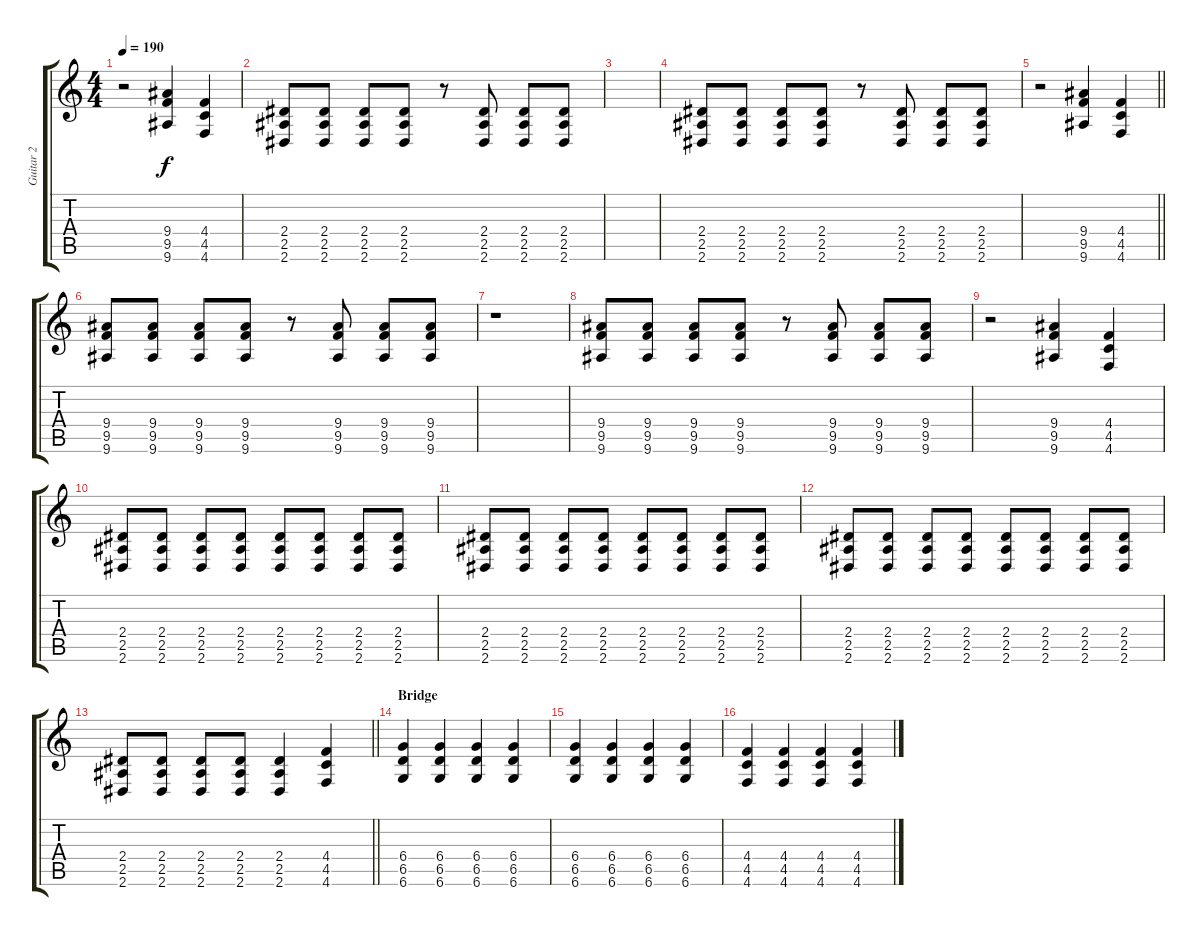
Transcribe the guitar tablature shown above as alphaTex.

\track ("Guitar 2" "Guitar 2") {instrument overdrivenguitar}
\staff {score tabs}
\tuning (Eb4 Bb3 Gb3 Db3 Ab2 Db2) {hide}
\ts (4 4)
\tempo 190
\clef g2
\ks c
r.2{dy f} (9.4 9.5 9.6).4 (4.4 4.5 4.6).4 |
(2.4 2.5 2.6).8 (2.4 2.5 2.6).8 (2.4 2.5 2.6).8 (2.4 2.5 2.6).8 r.8 (2.4 2.5 2.6).8 (2.4 2.5 2.6).8 (2.4 2.5 2.6).8 |
|
(2.4 2.5 2.6).8 (2.4 2.5 2.6).8 (2.4 2.5 2.6).8 (2.4 2.5 2.6).8 r.8 (2.4 2.5 2.6).8 (2.4 2.5 2.6).8 (2.4 2.5 2.6).8 |
\barLineRight lightlight
r.2 (9.4 9.5 9.6).4 (4.4 4.5 4.6).4 |
(9.4 9.5 9.6).8 (9.4 9.5 9.6).8 (9.4 9.5 9.6).8 (9.4 9.5 9.6).8 r.8 (9.4 9.5 9.6).8 (9.4 9.5 9.6).8 (9.4 9.5 9.6).8 |
r.1 |
(9.4 9.5 9.6).8 (9.4 9.5 9.6).8 (9.4 9.5 9.6).8 (9.4 9.5 9.6).8 r.8 (9.4 9.5 9.6).8 (9.4 9.5 9.6).8 (9.4 9.5 9.6).8 |
r.2 (9.4 9.5 9.6).4 (4.4 4.5 4.6).4 |
(2.4 2.5 2.6).8 (2.4 2.5 2.6).8 (2.4 2.5 2.6).8 (2.4 2.5 2.6).8 (2.4 2.5 2.6).8 (2.4 2.5 2.6).8 (2.4 2.5 2.6).8 (2.4 2.5 2.6).8 |
(2.4 2.5 2.6).8 (2.4 2.5 2.6).8 (2.4 2.5 2.6).8 (2.4 2.5 2.6).8 (2.4 2.5 2.6).8 (2.4 2.5 2.6).8 (2.4 2.5 2.6).8 (2.4 2.5 2.6).8 |
(2.4 2.5 2.6).8 (2.4 2.5 2.6).8 (2.4 2.5 2.6).8 (2.4 2.5 2.6).8 (2.4 2.5 2.6).8 (2.4 2.5 2.6).8 (2.4 2.5 2.6).8 (2.4 2.5 2.6).8 |
\barLineRight lightlight
(2.4 2.5 2.6).8 (2.4 2.5 2.6).8 (2.4 2.5 2.6).8 (2.4 2.5 2.6).8 (2.4 2.5 2.6).4 (4.4 4.5 4.6).4 |
\section ("" "Bridge")
(6.4 6.5 6.6).4 (6.4 6.5 6.6).4 (6.4 6.5 6.6).4 (6.4 6.5 6.6).4 |
(6.4 6.5 6.6).4 (6.4 6.5 6.6).4 (6.4 6.5 6.6).4 (6.4 6.5 6.6).4 |
(4.4 4.5 4.6).4 (4.4 4.5 4.6).4 (4.4 4.5 4.6).4 (4.4 4.5 4.6).4
